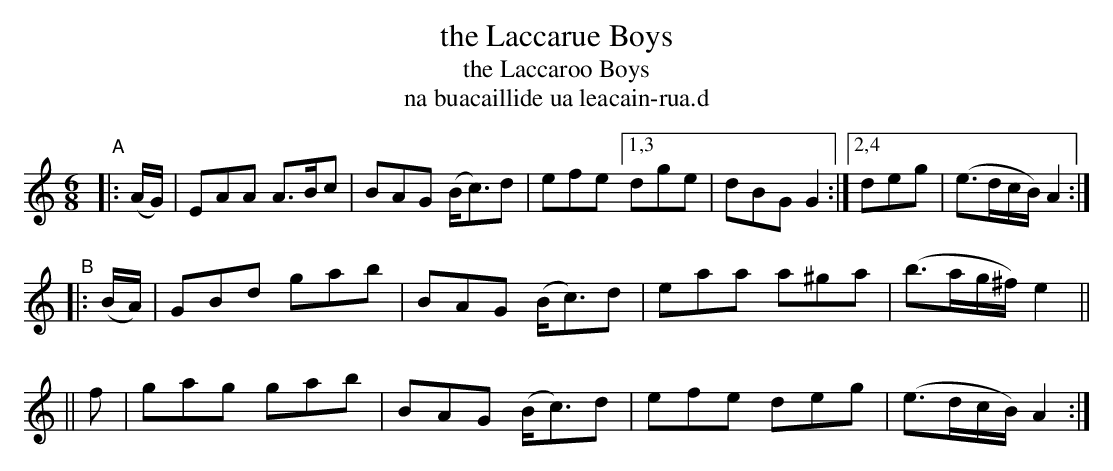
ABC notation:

X:1
T: the Laccarue Boys
T: the Laccaroo Boys
T: na buacaillide ua leacain-rua\.d
M: 6/8
L: 1/8
K: Am
"^A"\
|: (A/G/) | EAA A>Bc | BAG (B<c)d | efe [1,3 dge | dBG G2 :|[2,4 deg | (e>dc/B/) A2 :|
"^B"\
|: (B/A/) | GBd gab | BAG (B<c)d | eaa a^ga | (b>ag/^f/) e2 ||
|| f | gag gab | BAG (B<c)d | efe deg | (e>dc/B/) A2 :|
